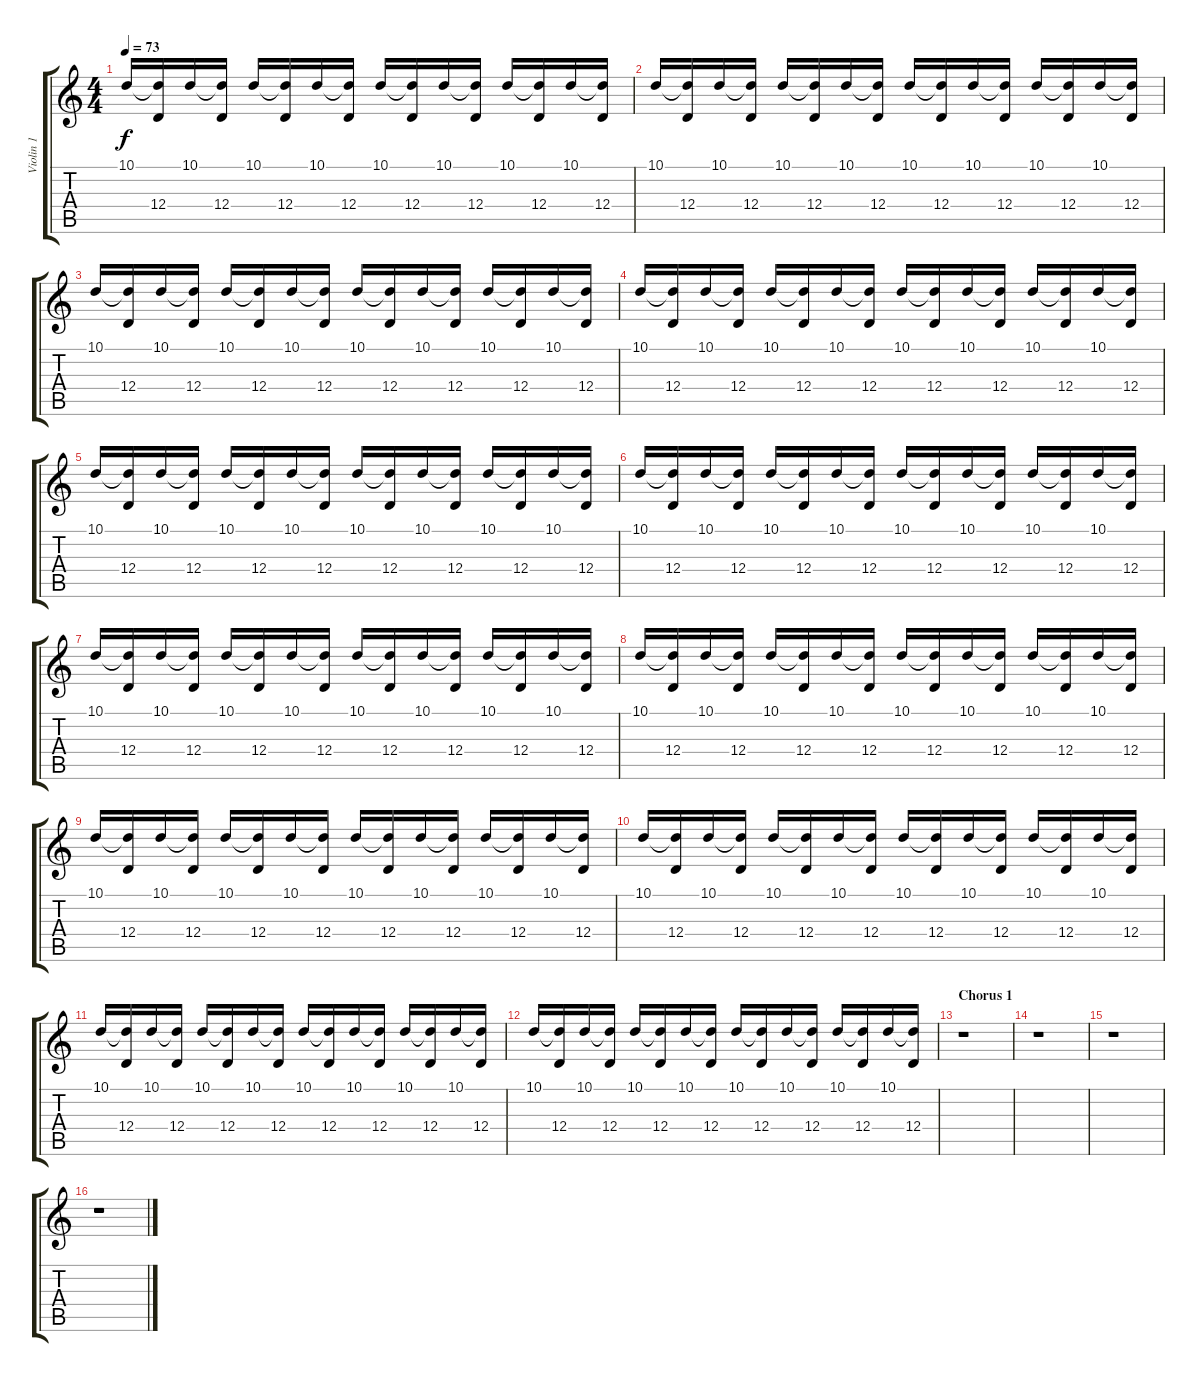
\track ("Violin 1" "Violin 1") {instrument cello}
\staff {score tabs}
\tuning (E4 B3 G3 D3 A2 E2) {hide}
\ts (4 4)
\tempo 73
\clef g2
\ks c
10.1.16{dy f} (10.1{t} 12.4).16 10.1.16 (10.1{t} 12.4).16 10.1.16 (10.1{t} 12.4).16 10.1.16 (10.1{t} 12.4).16 10.1.16 (10.1{t} 12.4).16 10.1.16 (10.1{t} 12.4).16 10.1.16 (10.1{t} 12.4).16 10.1.16 (10.1{t} 12.4).16 |
10.1.16 (10.1{t} 12.4).16 10.1.16 (10.1{t} 12.4).16 10.1.16 (10.1{t} 12.4).16 10.1.16 (10.1{t} 12.4).16 10.1.16 (10.1{t} 12.4).16 10.1.16 (10.1{t} 12.4).16 10.1.16 (10.1{t} 12.4).16 10.1.16 (10.1{t} 12.4).16 |
10.1.16 (10.1{t} 12.4).16 10.1.16 (10.1{t} 12.4).16 10.1.16 (10.1{t} 12.4).16 10.1.16 (10.1{t} 12.4).16 10.1.16 (10.1{t} 12.4).16 10.1.16 (10.1{t} 12.4).16 10.1.16 (10.1{t} 12.4).16 10.1.16 (10.1{t} 12.4).16 |
10.1.16 (10.1{t} 12.4).16 10.1.16 (10.1{t} 12.4).16 10.1.16 (10.1{t} 12.4).16 10.1.16 (10.1{t} 12.4).16 10.1.16 (10.1{t} 12.4).16 10.1.16 (10.1{t} 12.4).16 10.1.16 (10.1{t} 12.4).16 10.1.16 (10.1{t} 12.4).16 |
10.1.16 (10.1{t} 12.4).16 10.1.16 (10.1{t} 12.4).16 10.1.16 (10.1{t} 12.4).16 10.1.16 (10.1{t} 12.4).16 10.1.16 (10.1{t} 12.4).16 10.1.16 (10.1{t} 12.4).16 10.1.16 (10.1{t} 12.4).16 10.1.16 (10.1{t} 12.4).16 |
10.1.16 (10.1{t} 12.4).16 10.1.16 (10.1{t} 12.4).16 10.1.16 (10.1{t} 12.4).16 10.1.16 (10.1{t} 12.4).16 10.1.16 (10.1{t} 12.4).16 10.1.16 (10.1{t} 12.4).16 10.1.16 (10.1{t} 12.4).16 10.1.16 (10.1{t} 12.4).16 |
10.1.16 (10.1{t} 12.4).16 10.1.16 (10.1{t} 12.4).16 10.1.16 (10.1{t} 12.4).16 10.1.16 (10.1{t} 12.4).16 10.1.16 (10.1{t} 12.4).16 10.1.16 (10.1{t} 12.4).16 10.1.16 (10.1{t} 12.4).16 10.1.16 (10.1{t} 12.4).16 |
10.1.16 (10.1{t} 12.4).16 10.1.16 (10.1{t} 12.4).16 10.1.16 (10.1{t} 12.4).16 10.1.16 (10.1{t} 12.4).16 10.1.16 (10.1{t} 12.4).16 10.1.16 (10.1{t} 12.4).16 10.1.16 (10.1{t} 12.4).16 10.1.16 (10.1{t} 12.4).16 |
10.1.16 (10.1{t} 12.4).16 10.1.16 (10.1{t} 12.4).16 10.1.16 (10.1{t} 12.4).16 10.1.16 (10.1{t} 12.4).16 10.1.16 (10.1{t} 12.4).16 10.1.16 (10.1{t} 12.4).16 10.1.16 (10.1{t} 12.4).16 10.1.16 (10.1{t} 12.4).16 |
10.1.16 (10.1{t} 12.4).16 10.1.16 (10.1{t} 12.4).16 10.1.16 (10.1{t} 12.4).16 10.1.16 (10.1{t} 12.4).16 10.1.16 (10.1{t} 12.4).16 10.1.16 (10.1{t} 12.4).16 10.1.16 (10.1{t} 12.4).16 10.1.16 (10.1{t} 12.4).16 |
10.1.16 (10.1{t} 12.4).16 10.1.16 (10.1{t} 12.4).16 10.1.16 (10.1{t} 12.4).16 10.1.16 (10.1{t} 12.4).16 10.1.16 (10.1{t} 12.4).16 10.1.16 (10.1{t} 12.4).16 10.1.16 (10.1{t} 12.4).16 10.1.16 (10.1{t} 12.4).16 |
10.1.16 (10.1{t} 12.4).16 10.1.16 (10.1{t} 12.4).16 10.1.16 (10.1{t} 12.4).16 10.1.16 (10.1{t} 12.4).16 10.1.16 (10.1{t} 12.4).16 10.1.16 (10.1{t} 12.4).16 10.1.16 (10.1{t} 12.4).16 10.1.16 (10.1{t} 12.4).16 |
\section ("" "Chorus 1")
r.1 |
r.1 |
r.1 |
r.1
